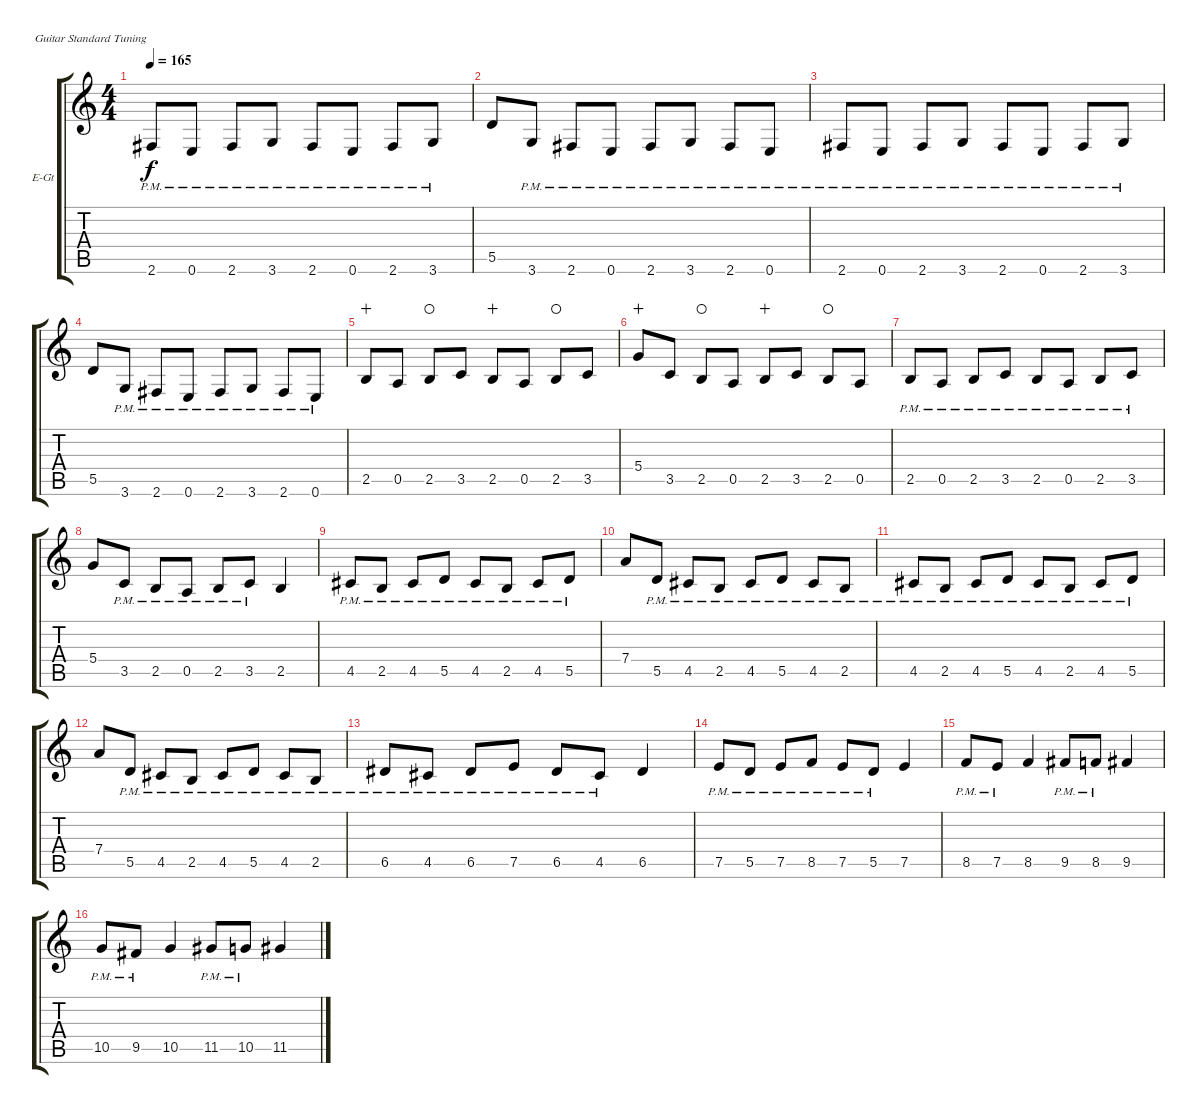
\bracketExtendMode groupsimilarinstruments
\firstSystemTrackNameOrientation horizontal
\otherSystemsTrackNameOrientation horizontal
\track ("Rythm 1" "E-Gt") {instrument distortionguitar}
\staff {score tabs}
\tuning (E4 B3 G3 D3 A2 E2)
\ts (4 4)
\tempo 165
\clef g2
\ks c
2.6{pm}.8{dy f} 0.6{pm}.8 2.6{pm}.8 3.6{pm}.8 2.6{pm}.8 0.6{pm}.8 2.6{pm}.8 3.6{pm}.8 |
5.5.8 3.6{pm}.8 2.6{pm}.8 0.6{pm}.8 2.6{pm}.8 3.6{pm}.8 2.6{pm}.8 0.6{pm}.8 |
2.6{pm}.8 0.6{pm}.8 2.6{pm}.8 3.6{pm}.8 2.6{pm}.8 0.6{pm}.8 2.6{pm}.8 3.6{pm}.8 |
5.5.8 3.6{pm}.8 2.6{pm}.8 0.6{pm}.8 2.6{pm}.8 3.6{pm}.8 2.6{pm}.8 0.6{pm}.8 |
2.5.8{wahc} 0.5.8 2.5.8{waho} 3.5.8 2.5.8{wahc} 0.5.8 2.5.8{waho} 3.5.8 |
5.4.8{wahc} 3.5.8 2.5.8{waho} 0.5.8 2.5.8{wahc} 3.5.8 2.5.8{waho} 0.5.8 |
2.5{pm}.8 0.5{pm}.8 2.5{pm}.8 3.5{pm}.8 2.5{pm}.8 0.5{pm}.8 2.5{pm}.8 3.5{pm}.8 |
5.4.8 3.5{pm}.8 2.5{pm}.8 0.5{pm}.8 2.5{pm}.8 3.5{pm}.8 2.5.4 |
4.5{pm}.8 2.5{pm}.8 4.5{pm}.8 5.5{pm}.8 4.5{pm}.8 2.5{pm}.8 4.5{pm}.8 5.5{pm}.8 |
7.4.8 5.5{pm}.8 4.5{pm}.8 2.5{pm}.8 4.5{pm}.8 5.5{pm}.8 4.5{pm}.8 2.5{pm}.8 |
4.5{pm}.8 2.5{pm}.8 4.5{pm}.8 5.5{pm}.8 4.5{pm}.8 2.5{pm}.8 4.5{pm}.8 5.5{pm}.8 |
7.4.8 5.5{pm}.8 4.5{pm}.8 2.5{pm}.8 4.5{pm}.8 5.5{pm}.8 4.5{pm}.8 2.5{pm}.8 |
6.5{pm}.8 4.5{pm}.8 6.5{pm}.8 7.5{pm}.8 6.5{pm}.8 4.5{pm}.8 6.5.4 |
7.5{pm}.8 5.5{pm}.8 7.5{pm}.8 8.5{pm}.8 7.5{pm}.8 5.5{pm}.8 7.5.4 |
8.5{pm}.8 7.5{pm}.8 8.5.4 9.5{pm}.8 8.5{pm}.8 9.5.4 |
10.5{pm}.8 9.5{pm}.8 10.5.4 11.5{pm}.8 10.5{pm}.8 11.5.4
